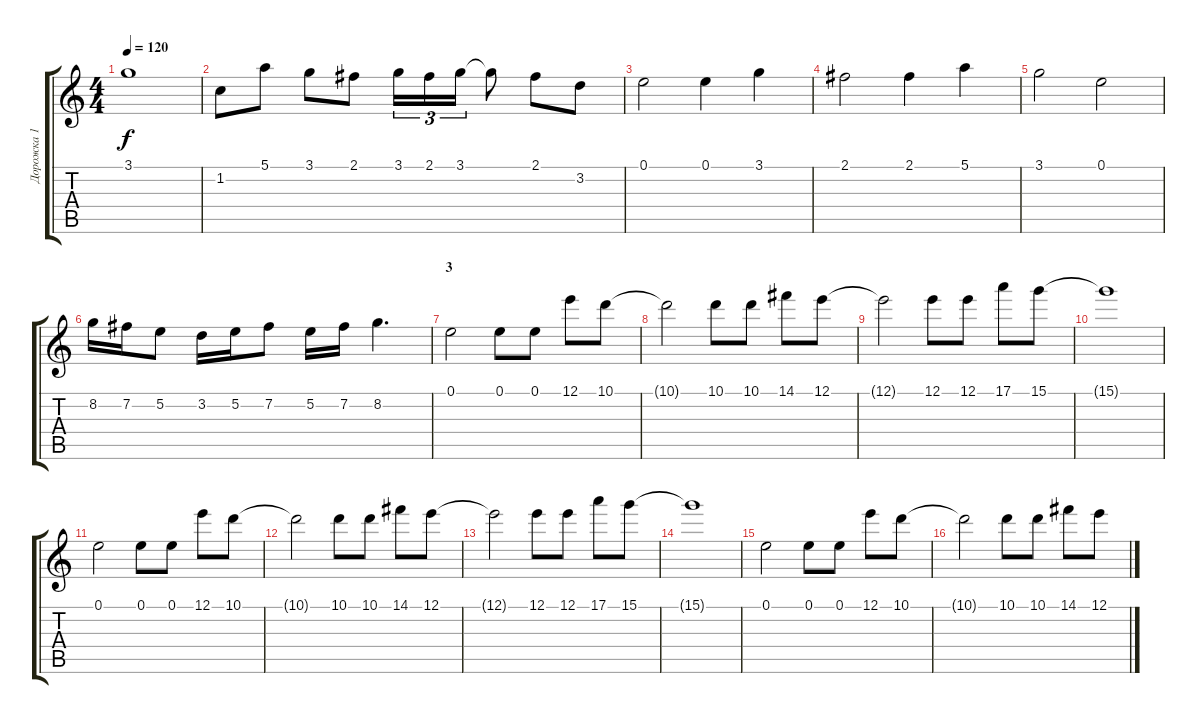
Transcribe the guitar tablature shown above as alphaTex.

\track ("Дорожка 1" "Дорожка 1") {instrument overdrivenguitar}
\staff {score tabs}
\tuning (E4 B3 G3 D3 A2 E2) {hide}
\ts (4 4)
\tempo 120
\clef g2
\ks c
3.1.1{dy f} |
1.2.8 5.1.8 3.1.8 2.1.8 3.1.16{tu (3 2)} 2.1.16{tu (3 2)} 3.1.16{tu (3 2)} 3.1{t}.8 2.1.8 3.2.8 |
0.1.2 0.1.4 3.1.4 |
2.1.2 2.1.4 5.1.4 |
3.1.2 0.1.2 |
8.2.16 7.2.16 5.2.8 3.2.16 5.2.16 7.2.8 5.2.16 7.2.16 8.2.4{d} |
\section ("" "3")
0.1.2 0.1.8 0.1.8 12.1.8 10.1.8 |
10.1{t}.2 10.1.8 10.1.8 14.1.8 12.1.8 |
12.1{t}.2 12.1.8 12.1.8 17.1.8 15.1.8 |
15.1{t}.1 |
0.1.2 0.1.8 0.1.8 12.1.8 10.1.8 |
10.1{t}.2 10.1.8 10.1.8 14.1.8 12.1.8 |
12.1{t}.2 12.1.8 12.1.8 17.1.8 15.1.8 |
15.1{t}.1 |
0.1.2 0.1.8 0.1.8 12.1.8 10.1.8 |
10.1{t}.2 10.1.8 10.1.8 14.1.8 12.1.8
